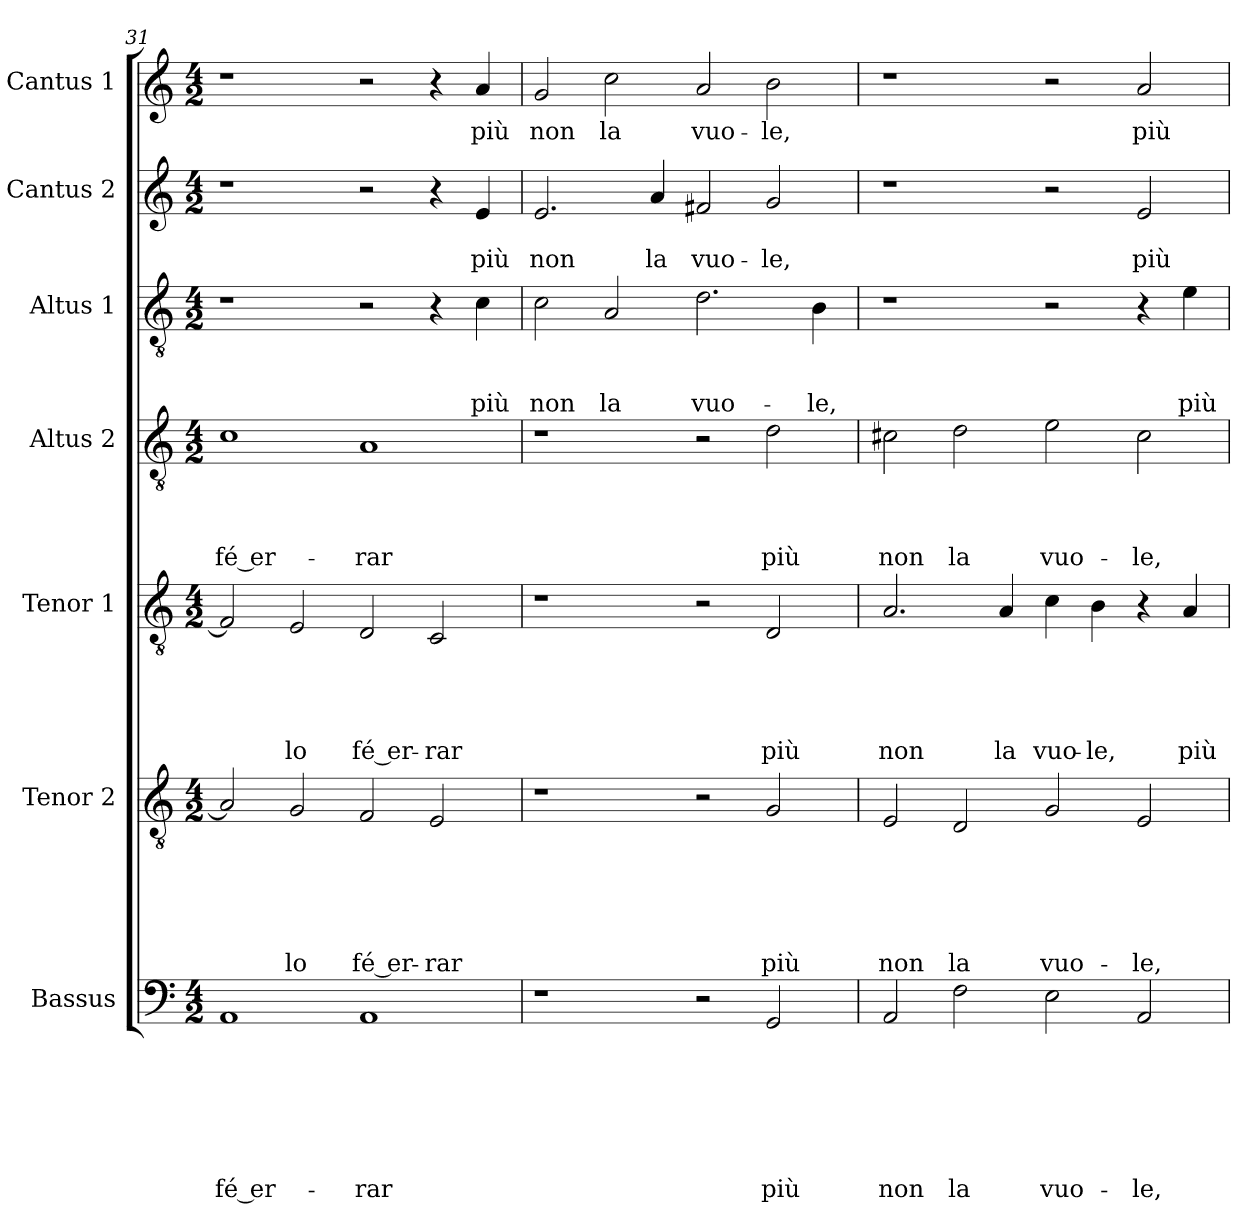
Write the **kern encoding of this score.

**kern	**text	**text	**text	**text	**text	**text	**text	**kern	**text	**text	**text	**text	**text	**text	**kern	**text	**text	**text	**text	**text	**kern	**text	**text	**text	**text	**kern	**text	**text	**text	**kern	**text	**text	**kern	**text
*part7	*part7	*part7	*part7	*part7	*part7	*part7	*part7	*part6	*part6	*part6	*part6	*part6	*part6	*part6	*part5	*part5	*part5	*part5	*part5	*part5	*part4	*part4	*part4	*part4	*part4	*part3	*part3	*part3	*part3	*part2	*part2	*part2	*part1	*part1
*staff7	*staff7	*staff7	*staff7	*staff7	*staff7	*staff7	*staff7	*staff6	*staff6	*staff6	*staff6	*staff6	*staff6	*staff6	*staff5	*staff5	*staff5	*staff5	*staff5	*staff5	*staff4	*staff4	*staff4	*staff4	*staff4	*staff3	*staff3	*staff3	*staff3	*staff2	*staff2	*staff2	*staff1	*staff1
*I"Bassus	*	*	*	*	*	*	*	*I"Tenor 2	*	*	*	*	*	*	*I"Tenor 1	*	*	*	*	*	*I"Altus 2	*	*	*	*	*I"Altus 1	*	*	*	*I"Cantus 2	*	*	*I"Cantus 1	*
*clefF4	*	*	*	*	*	*	*	*clefGv2	*	*	*	*	*	*	*clefGv2	*	*	*	*	*	*clefGv2	*	*	*	*	*clefGv2	*	*	*	*clefG2	*	*	*clefG2	*
*k[]	*	*	*	*	*	*	*	*k[]	*	*	*	*	*	*	*k[]	*	*	*	*	*	*k[]	*	*	*	*	*k[]	*	*	*	*k[]	*	*	*k[]	*
*a:	*	*	*	*	*	*	*	*a:	*	*	*	*	*	*	*a:	*	*	*	*	*	*a:	*	*	*	*	*a:	*	*	*	*a:	*	*	*a:	*
*M4/2	*	*	*	*	*	*	*	*M4/2	*	*	*	*	*	*	*M4/2	*	*	*	*	*	*M4/2	*	*	*	*	*M4/2	*	*	*	*M4/2	*	*	*M4/2	*
=31	=31	=31	=31	=31	=31	=31	=31	=31	=31	=31	=31	=31	=31	=31	=31	=31	=31	=31	=31	=31	=31	=31	=31	=31	=31	=31	=31	=31	=31	=31	=31	=31	=31	=31
!	!	!	!	!	!	!	!LO:LY:b	!	!	!	!	!	!	!	!	!	!	!	!	!	!	!	!	!	!LO:LY:b	!	!	!	!	!	!	!	!	!
1AA	.	.	.	.	.	.	fé er-	2A/]	.	.	.	.	.	.	2F/]	.	.	.	.	.	1c	.	.	.	fé er-	1r	.	.	.	1r	.	.	1r	.
!	!	!	!	!	!	!	!	!	!	!	!	!	!	!LO:LY:b	!	!	!	!	!	!LO:LY:b	!	!	!	!	!	!	!	!	!	!	!	!	!	!
.	.	.	.	.	.	.	.	2G/	.	.	.	.	.	lo	2E/	.	.	.	.	lo	.	.	.	.	.	.	.	.	.	.	.	.	.	.
!	!	!	!	!	!	!	!LO:LY:b	!	!	!	!	!	!	!LO:LY:b	!	!	!	!	!	!LO:LY:b	!	!	!	!	!LO:LY:b	!	!	!	!	!	!	!	!	!
1AA	.	.	.	.	.	.	-rar	2F/	.	.	.	.	.	fé er-	2D/	.	.	.	.	fé er-	1A	.	.	.	-rar	2r	.	.	.	2r	.	.	2r	.
!	!	!	!	!	!	!	!	!	!	!	!	!	!	!LO:LY:b	!	!	!	!	!	!LO:LY:b	!	!	!	!	!	!	!	!	!	!	!	!	!	!
.	.	.	.	.	.	.	.	2E/	.	.	.	.	.	-rar	2C/	.	.	.	.	-rar	.	.	.	.	.	4r	.	.	.	4r	.	.	4r	.
!	!	!	!	!	!	!	!	!	!	!	!	!	!	!	!	!	!	!	!	!	!	!	!	!	!	!	!	!	!LO:LY:b	!	!	!LO:LY:b	!	!LO:LY:b
.	.	.	.	.	.	.	.	.	.	.	.	.	.	.	.	.	.	.	.	.	.	.	.	.	.	4c\	.	.	più	4e/	.	più	4a/	più
=32	=32	=32	=32	=32	=32	=32	=32	=32	=32	=32	=32	=32	=32	=32	=32	=32	=32	=32	=32	=32	=32	=32	=32	=32	=32	=32	=32	=32	=32	=32	=32	=32	=32	=32
!	!	!	!	!	!	!	!	!	!	!	!	!	!	!	!	!	!	!	!	!	!	!	!	!	!	!	!	!	!LO:LY:b	!	!	!LO:LY:b	!	!LO:LY:b
1r	.	.	.	.	.	.	.	1r	.	.	.	.	.	.	1r	.	.	.	.	.	1r	.	.	.	.	2c\	.	.	non	2.e/	.	non	2g/	non
!	!	!	!	!	!	!	!	!	!	!	!	!	!	!	!	!	!	!	!	!	!	!	!	!	!	!	!	!	!LO:LY:b	!	!	!	!	!LO:LY:b
.	.	.	.	.	.	.	.	.	.	.	.	.	.	.	.	.	.	.	.	.	.	.	.	.	.	2A/	.	.	la	.	.	.	2cc\	la
!	!	!	!	!	!	!	!	!	!	!	!	!	!	!	!	!	!	!	!	!	!	!	!	!	!	!	!	!	!	!	!	!LO:LY:b	!	!
.	.	.	.	.	.	.	.	.	.	.	.	.	.	.	.	.	.	.	.	.	.	.	.	.	.	.	.	.	.	4a/	.	la	.	.
!	!	!	!	!	!	!	!	!	!	!	!	!	!	!	!	!	!	!	!	!	!	!	!	!	!	!	!	!	!LO:LY:b	!	!	!LO:LY:b	!	!LO:LY:b
2r	.	.	.	.	.	.	.	2r	.	.	.	.	.	.	2r	.	.	.	.	.	2r	.	.	.	.	2.d\	.	.	vuo-	2f#X/	.	vuo-	2a/	vuo-
!	!	!	!	!	!	!	!LO:LY:b	!	!	!	!	!	!	!LO:LY:b	!	!	!	!	!	!LO:LY:b	!	!	!	!	!LO:LY:b	!	!	!	!	!	!	!LO:LY:b	!	!LO:LY:b
2GG/	.	.	.	.	.	.	più	2G/	.	.	.	.	.	più	2D/	.	.	.	.	più	2d\	.	.	.	più	.	.	.	.	2g/	.	-le,	2b\	-le,
!	!	!	!	!	!	!	!	!	!	!	!	!	!	!	!	!	!	!	!	!	!	!	!	!	!	!	!	!	!LO:LY:b	!	!	!	!	!
.	.	.	.	.	.	.	.	.	.	.	.	.	.	.	.	.	.	.	.	.	.	.	.	.	.	4B\	.	.	-le,	.	.	.	.	.
!!LO:PB:g=z
=33	=33	=33	=33	=33	=33	=33	=33	=33	=33	=33	=33	=33	=33	=33	=33	=33	=33	=33	=33	=33	=33	=33	=33	=33	=33	=33	=33	=33	=33	=33	=33	=33	=33	=33
!	!	!	!	!	!	!	!LO:LY:b	!	!	!	!	!	!	!LO:LY:b	!	!	!	!	!	!LO:LY:b	!	!	!	!	!LO:LY:b	!	!	!	!	!	!	!	!	!
2AA/	.	.	.	.	.	.	non	2E/	.	.	.	.	.	non	2.A/	.	.	.	.	non	2c#X\	.	.	.	non	1r	.	.	.	1r	.	.	1r	.
!	!	!	!	!	!	!	!LO:LY:b	!	!	!	!	!	!	!LO:LY:b	!	!	!	!	!	!	!	!	!	!	!LO:LY:b	!	!	!	!	!	!	!	!	!
2F\	.	.	.	.	.	.	la	2D/	.	.	.	.	.	la	.	.	.	.	.	.	2d\	.	.	.	la	.	.	.	.	.	.	.	.	.
!	!	!	!	!	!	!	!	!	!	!	!	!	!	!	!	!	!	!	!	!LO:LY:b	!	!	!	!	!	!	!	!	!	!	!	!	!	!
.	.	.	.	.	.	.	.	.	.	.	.	.	.	.	4A/	.	.	.	.	la	.	.	.	.	.	.	.	.	.	.	.	.	.	.
!	!	!	!	!	!	!	!LO:LY:b	!	!	!	!	!	!	!LO:LY:b	!	!	!	!	!	!LO:LY:b	!	!	!	!	!LO:LY:b	!	!	!	!	!	!	!	!	!
2E\	.	.	.	.	.	.	vuo-	2G/	.	.	.	.	.	vuo-	4c\	.	.	.	.	vuo-	2e\	.	.	.	vuo-	2r	.	.	.	2r	.	.	2r	.
!	!	!	!	!	!	!	!	!	!	!	!	!	!	!	!	!	!	!	!	!LO:LY:b	!	!	!	!	!	!	!	!	!	!	!	!	!	!
.	.	.	.	.	.	.	.	.	.	.	.	.	.	.	4B\	.	.	.	.	-le,	.	.	.	.	.	.	.	.	.	.	.	.	.	.
!	!	!	!	!	!	!	!LO:LY:b	!	!	!	!	!	!	!LO:LY:b	!	!	!	!	!	!	!	!	!	!	!LO:LY:b	!	!	!	!	!	!	!LO:LY:b	!	!LO:LY:b
2AA/	.	.	.	.	.	.	-le,	2E/	.	.	.	.	.	-le,	4r	.	.	.	.	.	2c#\	.	.	.	-le,	4r	.	.	.	2e/	.	più	2a/	più
!	!	!	!	!	!	!	!	!	!	!	!	!	!	!	!	!	!	!	!	!LO:LY:b	!	!	!	!	!	!	!	!	!LO:LY:b	!	!	!	!	!
.	.	.	.	.	.	.	.	.	.	.	.	.	.	.	4A/	.	.	.	.	più	.	.	.	.	.	4e\	.	.	più	.	.	.	.	.
=	=	=	=	=	=	=	=	=	=	=	=	=	=	=	=	=	=	=	=	=	=	=	=	=	=	=	=	=	=	=	=	=	=	=
*-	*-	*-	*-	*-	*-	*-	*-	*-	*-	*-	*-	*-	*-	*-	*-	*-	*-	*-	*-	*-	*-	*-	*-	*-	*-	*-	*-	*-	*-	*-	*-	*-	*-	*-
